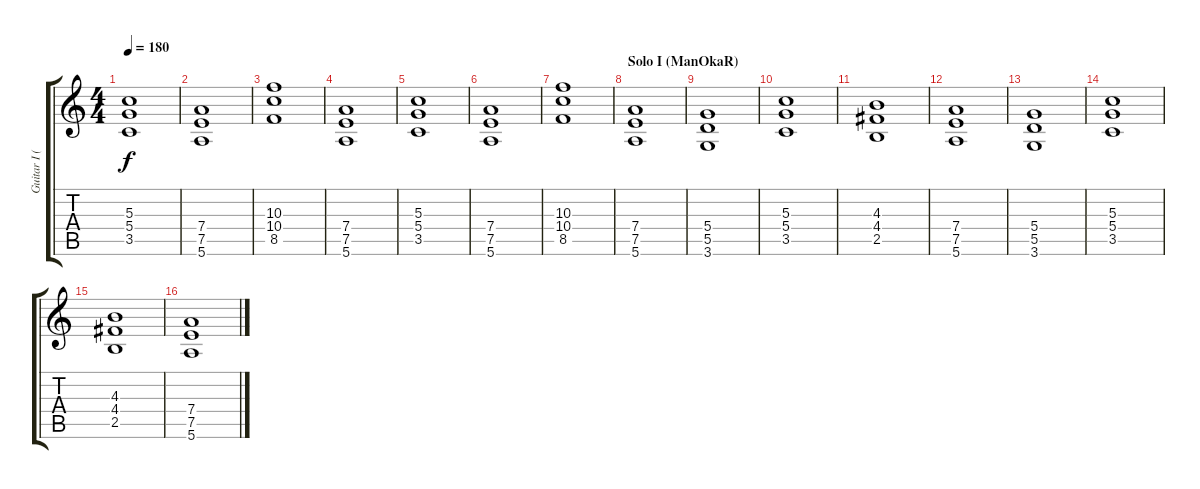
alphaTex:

\track ("Guitar I (Kuzya)" "Guitar I (") {instrument distortionguitar}
\staff {score tabs}
\tuning (E4 B3 G3 D3 A2 E2) {hide}
\ts (4 4)
\tempo 180
\clef g2
\ks c
(5.3 5.4 3.5).1{dy f} |
(7.4 7.5 5.6).1 |
(10.3 10.4 8.5).1 |
(7.4 7.5 5.6).1 |
(5.3 5.4 3.5).1 |
(7.4 7.5 5.6).1 |
(10.3 10.4 8.5).1 |
\section ("" "Solo I (ManOkaR)")
(7.4 7.5 5.6).1 |
(5.4 5.5 3.6).1 |
(5.3 5.4 3.5).1 |
(4.3 4.4 2.5).1 |
(7.4 7.5 5.6).1 |
(5.4 5.5 3.6).1 |
(5.3 5.4 3.5).1 |
(4.3 4.4 2.5).1 |
(7.4 7.5 5.6).1
